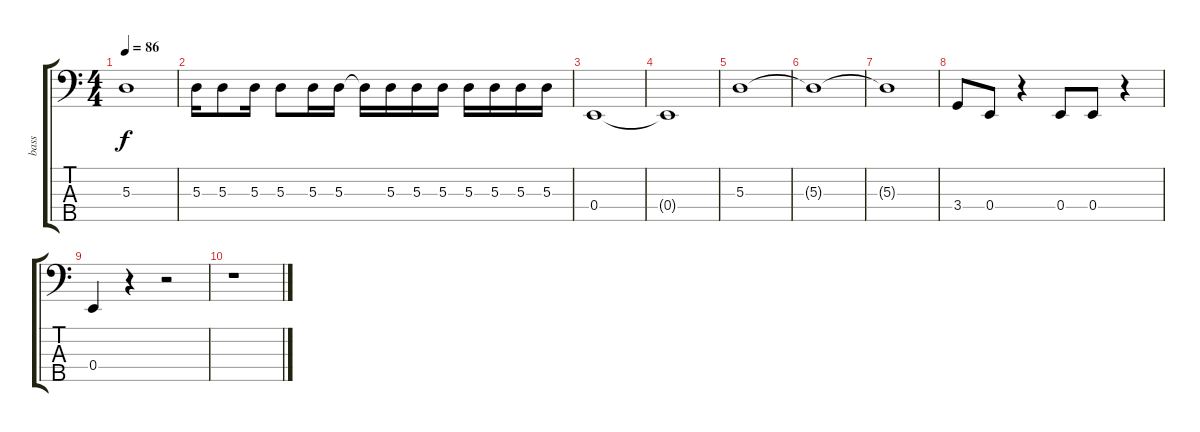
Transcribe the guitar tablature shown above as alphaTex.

\track ("bass" "bass") {instrument electricbassfinger}
\staff {score tabs}
\tuning (G2 D2 A1 E1 B0) {hide}
\ts (4 4)
\tempo 86
\clef f4
\ks c
5.3.1{dy f} |
5.3.16 5.3.8 5.3.16 5.3.8 5.3.16 5.3.16 5.3{t}.16 5.3.16 5.3.16 5.3.16 5.3.16 5.3.16 5.3.16 5.3.16 |
0.4.1 |
0.4{t}.1 |
5.3.1 |
5.3{t}.1 |
5.3{t}.1 |
3.4.8 0.4.8 r.4 0.4.8 0.4.8 r.4 |
0.4.4 r.4 r.2 |
r.1
